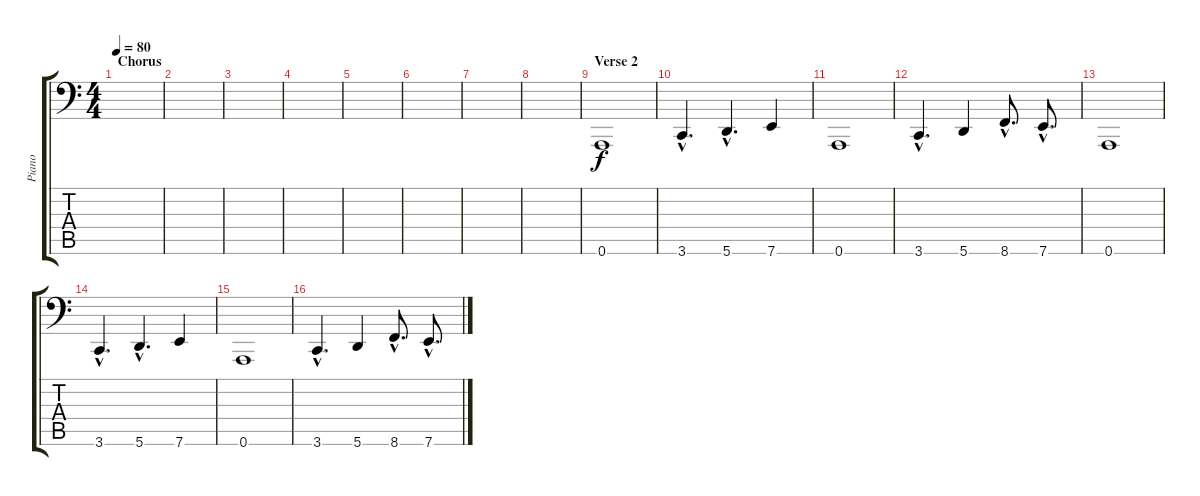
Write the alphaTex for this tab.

\track ("Piano" "Piano") {instrument acousticgrandpiano}
\staff {score tabs}
\tuning (E4 B3 G3 D3 A2 A1) {hide}
\ts (4 4)
\section ("" "Chorus")
\tempo 80
\clef f4
\ks c
|
|
|
|
|
|
|
|
\section ("" "Verse 2")
0.6.1 |
3.6{hac}.4{d} 5.6{hac}.4{d} 7.6.4 |
0.6.1 |
3.6{hac}.4{d} 5.6.4 8.6{hac}.8{d} 7.6{hac}.8{d} |
0.6.1 |
3.6{hac}.4{d} 5.6{hac}.4{d} 7.6.4 |
0.6.1 |
3.6{hac}.4{d} 5.6.4 8.6{hac}.8{d} 7.6{hac}.8{d}
